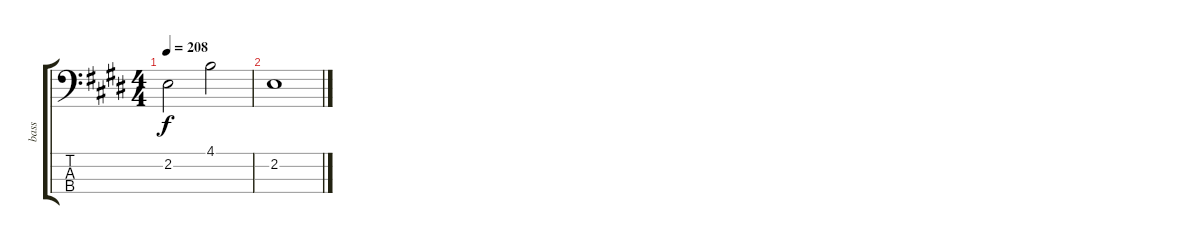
\track ("bass" "bass") {instrument electricbassfinger}
\staff {score tabs}
\tuning (G2 D2 A1 E1) {hide}
\ts (4 4)
\tempo 208
\clef f4
\ks e
2.2.2{dy f} 4.1.2 |
2.2.1
